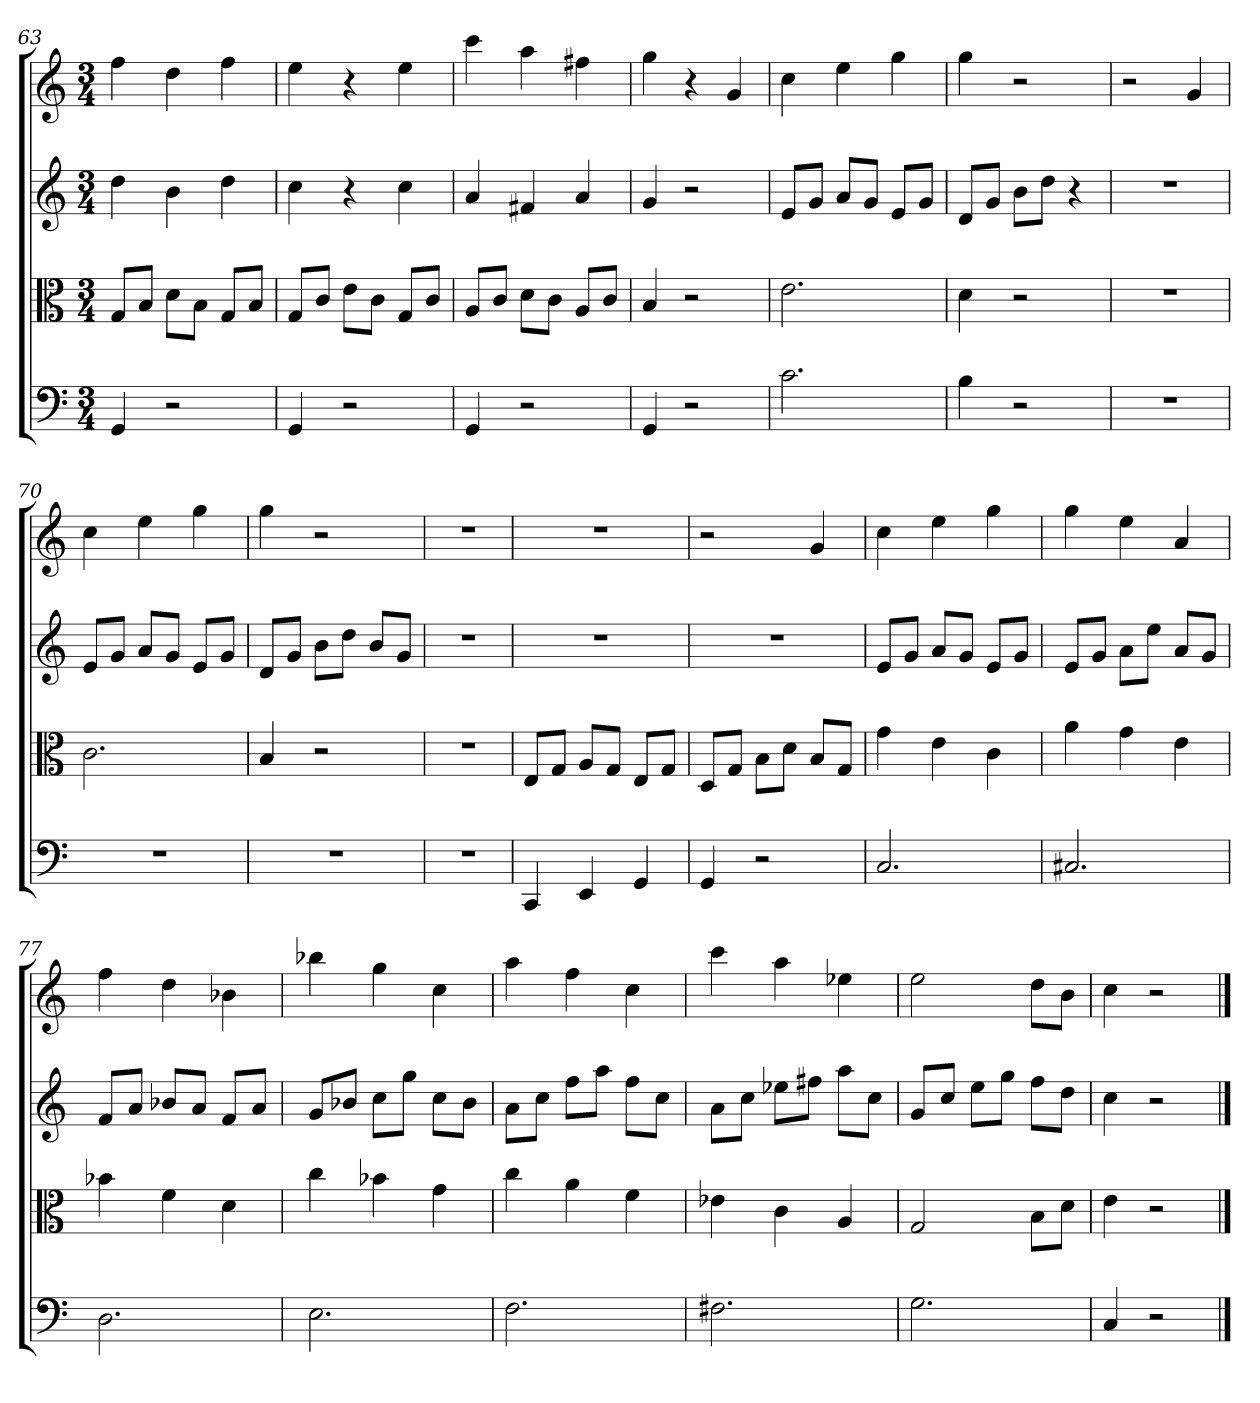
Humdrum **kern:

**kern	**kern	**kern	**kern
*part4	*part3	*part2	*part1
*staff4	*staff3	*staff2	*staff1
*clefF4	*clefC3	*	*
*k[]	*k[]	*k[]	*k[]
*C:	*C:	*C:	*C:
*M3/4	*M3/4	*M3/4	*M3/4
=63	=63	=63	=63
4GG	8G/L	4dd	4ff
.	8B/J	.	.
2r	8d\L	4b	4dd
.	8B\J	.	.
.	8G/L	4dd	4ff
.	8B/J	.	.
=64	=64	=64	=64
4GG	8G/L	4cc	4ee
.	8c/J	.	.
2r	8e\L	4r	4r
.	8c\J	.	.
.	8G/L	4cc	4ee
.	8c/J	.	.
=65	=65	=65	=65
4GG	8A/L	4a	4ccc
.	8c/J	.	.
2r	8d\L	4f#X	4aa
.	8c\J	.	.
.	8A/L	4a	4ff#X
.	8c/J	.	.
=66	=66	=66	=66
4GG	4B	4g	4gg
2r	2r	2r	4r
.	.	.	4g
=67	=67	=67	=67
2.c	2.e	8eL	4cc
.	.	8gJ	.
.	.	8aL	4ee
.	.	8gJ	.
.	.	8eL	4gg
.	.	8gJ	.
=68	=68	=68	=68
4B	4d	8dL	4gg
.	.	8gJ	.
2r	2r	8bL	2r
.	.	8ddJ	.
.	.	4r	.
=69	=69	=69	=69
2.r	2.r	2.r	2r
.	.	.	4g
=70	=70	=70	=70
2.r	2.c	8eL	4cc
.	.	8gJ	.
.	.	8aL	4ee
.	.	8gJ	.
.	.	8eL	4gg
.	.	8gJ	.
=71	=71	=71	=71
2.r	4B	8dL	4gg
.	.	8gJ	.
.	2r	8bL	2r
.	.	8ddJ	.
.	.	8bL	.
.	.	8gJ	.
=72	=72	=72	=72
2.r	2.r	2.r	2.r
=73	=73	=73	=73
4CC	8E/L	2.r	2.r
.	8G/J	.	.
4EE	8A/L	.	.
.	8G/J	.	.
4GG	8E/L	.	.
.	8G/J	.	.
=74	=74	=74	=74
4GG	8D/L	2.r	2r
.	8G/J	.	.
2r	8B\L	.	.
.	8d\J	.	.
.	8B/L	.	4g
.	8G/J	.	.
=75	=75	=75	=75
2.C	4g	8eL	4cc
.	.	8gJ	.
.	4e	8aL	4ee
.	.	8gJ	.
.	4c	8eL	4gg
.	.	8gJ	.
=76	=76	=76	=76
2.C#X	4a	8eL	4gg
.	.	8gJ	.
.	4g	8aL	4ee
.	.	8eeJ	.
.	4e	8aL	4a
.	.	8gJ	.
=77	=77	=77	=77
2.D	4b-X	8fL	4ff
.	.	8aJ	.
.	4f	8b-XL	4dd
.	.	8aJ	.
.	4d	8fL	4b-X
.	.	8aJ	.
=78	=78	=78	=78
2.E	4cc	8gL	4bb-X
.	.	8b-XJ	.
.	4b-X	8ccL	4gg
.	.	8ggJ	.
.	4g	8ccL	4cc
.	.	8b-J	.
=79	=79	=79	=79
2.F	4cc	8aL	4aa
.	.	8ccJ	.
.	4a	8ffL	4ff
.	.	8aaJ	.
.	4f	8ffL	4cc
.	.	8ccJ	.
=80	=80	=80	=80
2.F#X	4e-X	8aL	4ccc
.	.	8ccJ	.
.	4c	8ee-XL	4aa
.	.	8ff#XJ	.
.	4A	8aaL	4ee-X
.	.	8ccJ	.
=81	=81	=81	=81
2.G	2G	8gL	2ee
.	.	8ccJ	.
.	.	8eeL	.
.	.	8ggJ	.
.	8B\L	8ffL	8ddL
.	8d\J	8ddJ	8bJ
=82	=82	=82	=82
4C	4e	4cc	4cc
2r	2r	2r	2r
==	==	==	==
*-	*-	*-	*-
